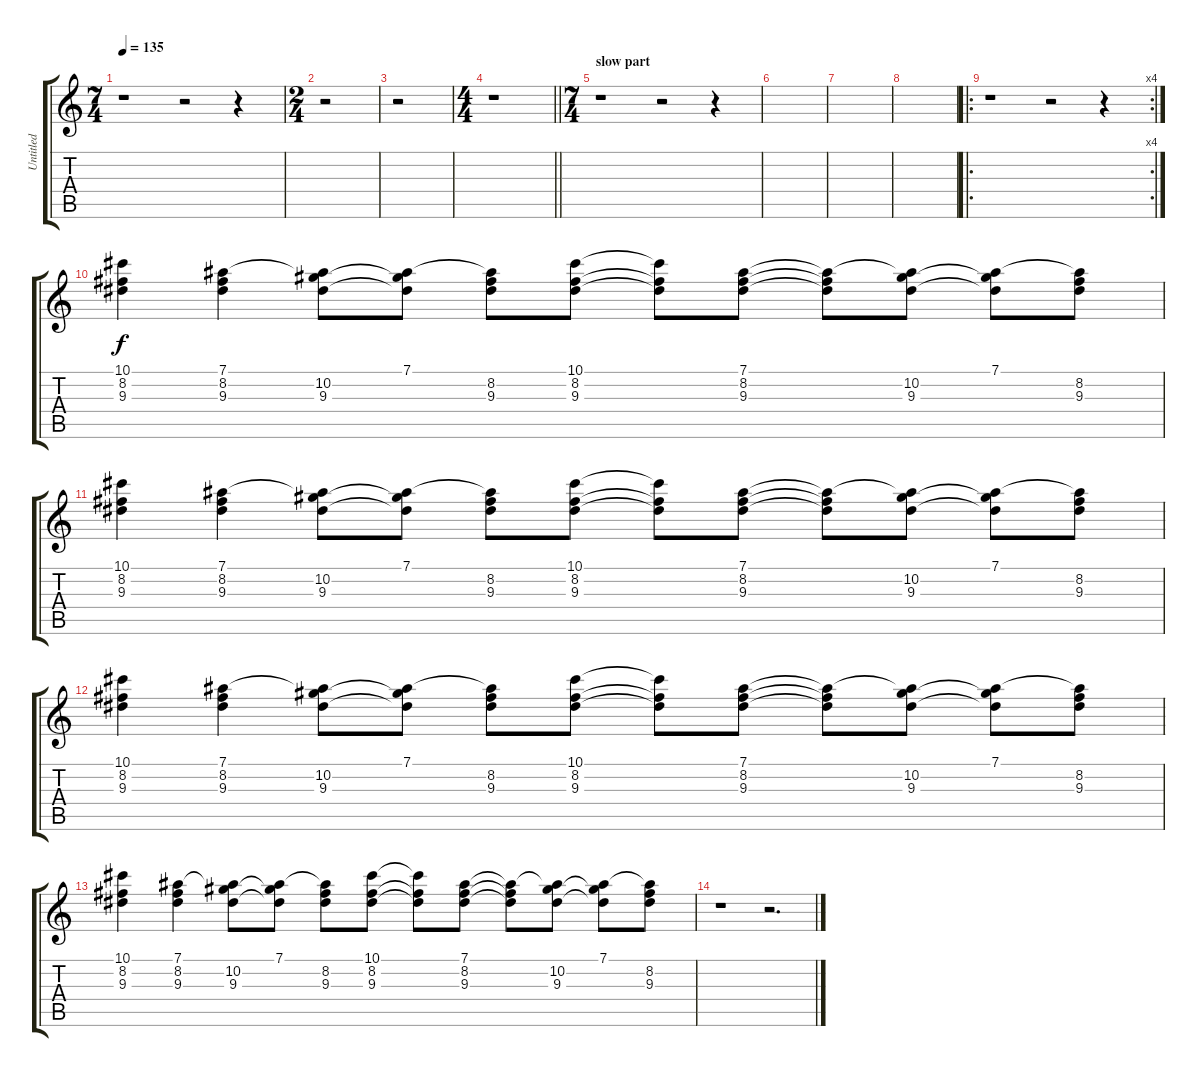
\track ("Untitled" "Untitled") {instrument electricguitarjazz}
\staff {score tabs}
\tuning (Eb4 Bb3 Gb3 Db3 Ab2 Eb2) {hide}
\ts (7 4)
\tempo 135
\clef g2
\ks c
r.1{dy f} r.2 r.4 |
\ts (2 4)
r.2 |
r.2 |
\ts (4 4)
\barLineRight lightlight
r.1 |
\ts (7 4)
\section ("" "slow part")
r.1 r.2 r.4 |
|
|
|
\ro
\rc 4
r.1 r.2 r.4 |
(10.1 8.2 9.3).4 (7.1 8.2 9.3).4 (7.1{t} 10.2 9.3).8 (7.1 10.2{t} 9.3{t}).8 (7.1{t} 8.2 9.3).8 (10.1 8.2 9.3).8 (10.1{t} 8.2{t} 9.3{t}).8 (7.1 8.2 9.3).8 (7.1{t} 8.2{t} 9.3{t}).8 (7.1{t} 10.2 9.3).8 (7.1 10.2{t} 9.3{t}).8 (7.1{t} 8.2 9.3).8 |
(10.1 8.2 9.3).4 (7.1 8.2 9.3).4 (7.1{t} 10.2 9.3).8 (7.1 10.2{t} 9.3{t}).8 (7.1{t} 8.2 9.3).8 (10.1 8.2 9.3).8 (10.1{t} 8.2{t} 9.3{t}).8 (7.1 8.2 9.3).8 (7.1{t} 8.2{t} 9.3{t}).8 (7.1{t} 10.2 9.3).8 (7.1 10.2{t} 9.3{t}).8 (7.1{t} 8.2 9.3).8 |
(10.1 8.2 9.3).4 (7.1 8.2 9.3).4 (7.1{t} 10.2 9.3).8 (7.1 10.2{t} 9.3{t}).8 (7.1{t} 8.2 9.3).8 (10.1 8.2 9.3).8 (10.1{t} 8.2{t} 9.3{t}).8 (7.1 8.2 9.3).8 (7.1{t} 8.2{t} 9.3{t}).8 (7.1{t} 10.2 9.3).8 (7.1 10.2{t} 9.3{t}).8 (7.1{t} 8.2 9.3).8 |
(10.1 8.2 9.3).4 (7.1 8.2 9.3).4 (7.1{t} 10.2 9.3).8 (7.1 10.2{t} 9.3{t}).8 (7.1{t} 8.2 9.3).8 (10.1 8.2 9.3).8 (10.1{t} 8.2{t} 9.3{t}).8 (7.1 8.2 9.3).8 (7.1{t} 8.2{t} 9.3{t}).8 (7.1{t} 10.2 9.3).8 (7.1 10.2{t} 9.3{t}).8 (7.1{t} 8.2 9.3).8 |
r.1 r.2{d}
